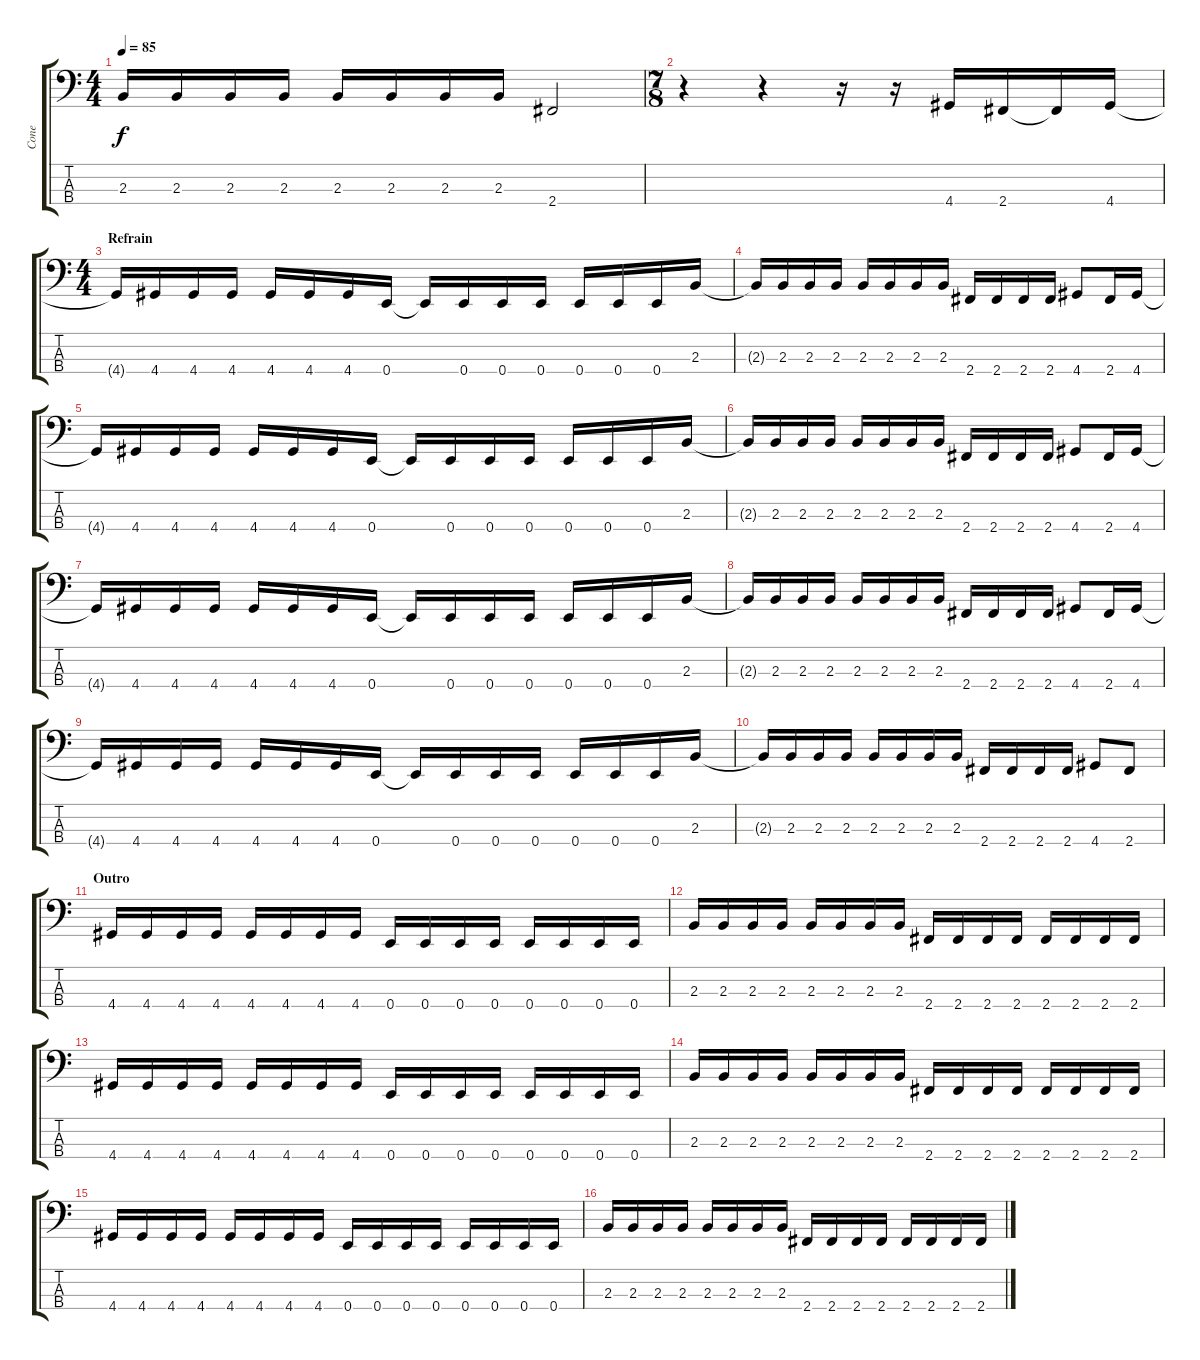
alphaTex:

\track ("Cone" "Cone") {instrument electricbasspick}
\staff {score tabs}
\tuning (G2 D2 A1 E1) {hide}
\ts (4 4)
\tempo 85
\clef f4
\ks c
2.3.16{dy f} 2.3.16 2.3.16 2.3.16 2.3.16 2.3.16 2.3.16 2.3.16 2.4.2 |
\ts (7 8)
r.4 r.4 r.16 r.16 4.4.16 2.4.16 2.4{t}.16 4.4.16 |
\ts (4 4)
\section ("" "Refrain")
4.4{t}.16 4.4.16 4.4.16 4.4.16 4.4.16 4.4.16 4.4.16 0.4.16 0.4{t}.16 0.4.16 0.4.16 0.4.16 0.4.16 0.4.16 0.4.16 2.3.16 |
2.3{t}.16 2.3.16 2.3.16 2.3.16 2.3.16 2.3.16 2.3.16 2.3.16 2.4.16 2.4.16 2.4.16 2.4.16 4.4.8 2.4.16 4.4.16 |
4.4{t}.16 4.4.16 4.4.16 4.4.16 4.4.16 4.4.16 4.4.16 0.4.16 0.4{t}.16 0.4.16 0.4.16 0.4.16 0.4.16 0.4.16 0.4.16 2.3.16 |
2.3{t}.16 2.3.16 2.3.16 2.3.16 2.3.16 2.3.16 2.3.16 2.3.16 2.4.16 2.4.16 2.4.16 2.4.16 4.4.8 2.4.16 4.4.16 |
4.4{t}.16 4.4.16 4.4.16 4.4.16 4.4.16 4.4.16 4.4.16 0.4.16 0.4{t}.16 0.4.16 0.4.16 0.4.16 0.4.16 0.4.16 0.4.16 2.3.16 |
2.3{t}.16 2.3.16 2.3.16 2.3.16 2.3.16 2.3.16 2.3.16 2.3.16 2.4.16 2.4.16 2.4.16 2.4.16 4.4.8 2.4.16 4.4.16 |
4.4{t}.16 4.4.16 4.4.16 4.4.16 4.4.16 4.4.16 4.4.16 0.4.16 0.4{t}.16 0.4.16 0.4.16 0.4.16 0.4.16 0.4.16 0.4.16 2.3.16 |
2.3{t}.16 2.3.16 2.3.16 2.3.16 2.3.16 2.3.16 2.3.16 2.3.16 2.4.16 2.4.16 2.4.16 2.4.16 4.4.8 2.4.8 |
\section ("" "Outro")
4.4.16 4.4.16 4.4.16 4.4.16 4.4.16 4.4.16 4.4.16 4.4.16 0.4.16 0.4.16 0.4.16 0.4.16 0.4.16 0.4.16 0.4.16 0.4.16 |
2.3.16 2.3.16 2.3.16 2.3.16 2.3.16 2.3.16 2.3.16 2.3.16 2.4.16 2.4.16 2.4.16 2.4.16 2.4.16 2.4.16 2.4.16 2.4.16 |
4.4.16 4.4.16 4.4.16 4.4.16 4.4.16 4.4.16 4.4.16 4.4.16 0.4.16 0.4.16 0.4.16 0.4.16 0.4.16 0.4.16 0.4.16 0.4.16 |
2.3.16 2.3.16 2.3.16 2.3.16 2.3.16 2.3.16 2.3.16 2.3.16 2.4.16 2.4.16 2.4.16 2.4.16 2.4.16 2.4.16 2.4.16 2.4.16 |
4.4.16 4.4.16 4.4.16 4.4.16 4.4.16 4.4.16 4.4.16 4.4.16 0.4.16 0.4.16 0.4.16 0.4.16 0.4.16 0.4.16 0.4.16 0.4.16 |
2.3.16 2.3.16 2.3.16 2.3.16 2.3.16 2.3.16 2.3.16 2.3.16 2.4.16 2.4.16 2.4.16 2.4.16 2.4.16 2.4.16 2.4.16 2.4.16
